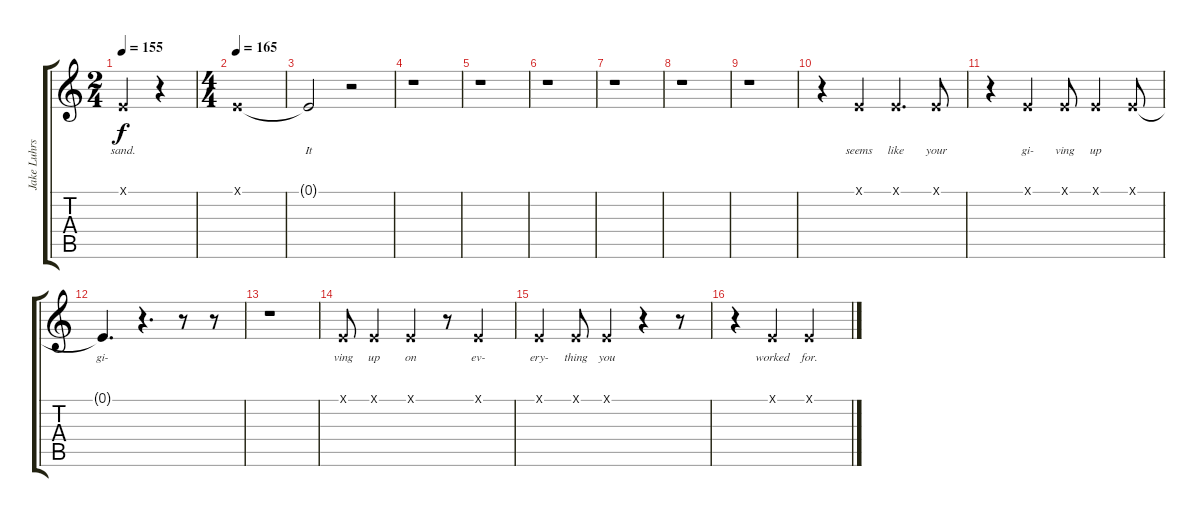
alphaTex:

\track ("Jake Luhrs (Vocals)" "Jake Luhrs") {instrument voiceoohs}
\staff {score tabs}
\tuning (E4 B3 G3 D3 A2 E2) {hide}
\ts (2 4)
\tempo 155
\clef g2
\ks c
0.1{x}.4{lyrics (0 "sand.") lyrics (1 "") lyrics (2 "") lyrics (3 "") lyrics (4 "") dy f} r.4 |
\ts (4 4)
\tempo 165
0.1{x}.1{lyrics (0 "") lyrics (1 "") lyrics (2 "") lyrics (3 "") lyrics (4 "")} |
0.1{t}.2{lyrics (0 "It") lyrics (1 "") lyrics (2 "") lyrics (3 "") lyrics (4 "")} r.2 |
r.1 |
r.1 |
r.1 |
r.1 |
r.1 |
r.1 |
r.4 0.1{x}.4{lyrics (0 "seems") lyrics (1 "") lyrics (2 "") lyrics (3 "") lyrics (4 "")} 0.1{x}.4{d lyrics (0 "like") lyrics (1 "") lyrics (2 "") lyrics (3 "") lyrics (4 "")} 0.1{x}.8{lyrics (0 "your") lyrics (1 "") lyrics (2 "") lyrics (3 "") lyrics (4 "")} |
r.4 0.1{x}.4{lyrics (0 "gi-") lyrics (1 "") lyrics (2 "") lyrics (3 "") lyrics (4 "")} 0.1{x}.8{lyrics (0 "ving") lyrics (1 "") lyrics (2 "") lyrics (3 "") lyrics (4 "")} 0.1{x}.4{lyrics (0 "up") lyrics (1 "") lyrics (2 "") lyrics (3 "") lyrics (4 "")} 0.1{x}.8{lyrics (0 "") lyrics (1 "") lyrics (2 "") lyrics (3 "") lyrics (4 "")} |
0.1{t}.4{d lyrics (0 "gi-") lyrics (1 "") lyrics (2 "") lyrics (3 "") lyrics (4 "")} r.4{d} r.8 r.8 |
r.1 |
0.1{x}.8{lyrics (0 "ving") lyrics (1 "") lyrics (2 "") lyrics (3 "") lyrics (4 "")} 0.1{x}.4{lyrics (0 "up") lyrics (1 "") lyrics (2 "") lyrics (3 "") lyrics (4 "")} 0.1{x}.4{lyrics (0 "on") lyrics (1 "") lyrics (2 "") lyrics (3 "") lyrics (4 "")} r.8 0.1{x}.4{lyrics (0 "ev-") lyrics (1 "") lyrics (2 "") lyrics (3 "") lyrics (4 "")} |
0.1{x}.4{lyrics (0 "ery-") lyrics (1 "") lyrics (2 "") lyrics (3 "") lyrics (4 "")} 0.1{x}.8{lyrics (0 "thing") lyrics (1 "") lyrics (2 "") lyrics (3 "") lyrics (4 "")} 0.1{x}.4{lyrics (0 "you") lyrics (1 "") lyrics (2 "") lyrics (3 "") lyrics (4 "")} r.4 r.8 |
r.4 0.1{x}.4{lyrics (0 "worked") lyrics (1 "") lyrics (2 "") lyrics (3 "") lyrics (4 "")} 0.1{x}.2{lyrics (0 "for.") lyrics (1 "") lyrics (2 "") lyrics (3 "") lyrics (4 "")}
